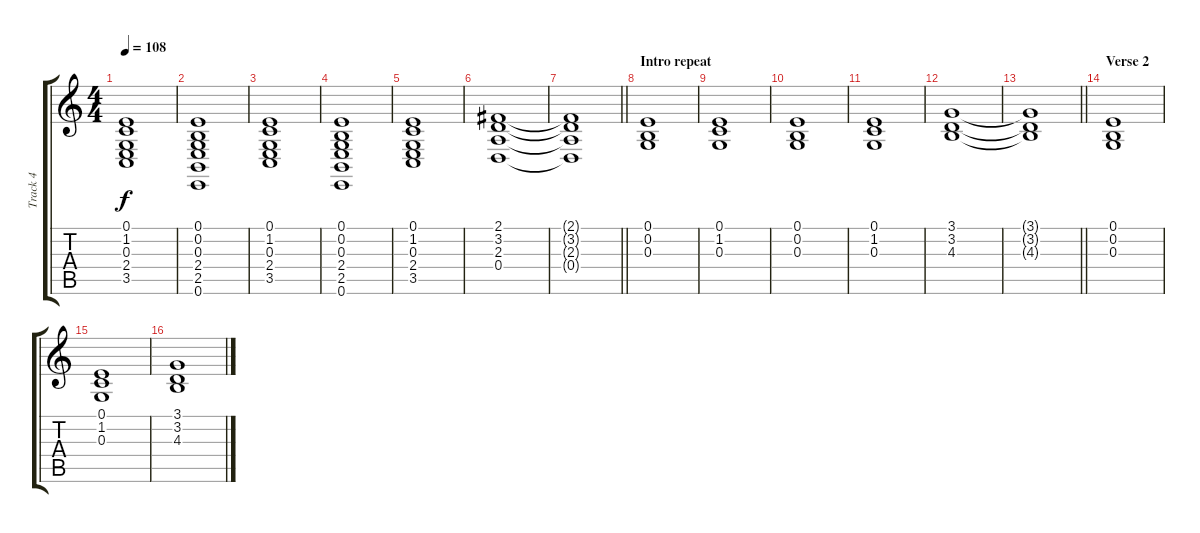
\track ("Track 4" "Track 4") {instrument choiraahs}
\staff {score tabs}
\tuning (E4 B3 G3 D3 A2 E2) {hide}
\ts (4 4)
\tempo 108
\clef g2
\ks c
(0.1 1.2 0.3 2.4 3.5).1{dy f} |
(0.1 0.2 0.3 2.4 2.5 0.6).1 |
(0.1 1.2 0.3 2.4 3.5).1 |
(0.1 0.2 0.3 2.4 2.5 0.6).1 |
(0.1 1.2 0.3 2.4 3.5).1 |
(2.1 3.2 2.3 0.4).1 |
\barLineRight lightlight
(2.1{t} 3.2{t} 2.3{t} 0.4{t}).1 |
\section ("" "Intro repeat")
(0.1 0.2 0.3).1 |
(0.1 1.2 0.3).1 |
(0.1 0.2 0.3).1 |
(0.1 1.2 0.3).1 |
(3.1 3.2 4.3).1 |
\barLineRight lightlight
(3.1{t} 3.2{t} 4.3{t}).1 |
\section ("" "Verse 2")
(0.1 0.2 0.3).1 |
(0.1 1.2 0.3).1 |
(3.1 3.2 4.3).1
